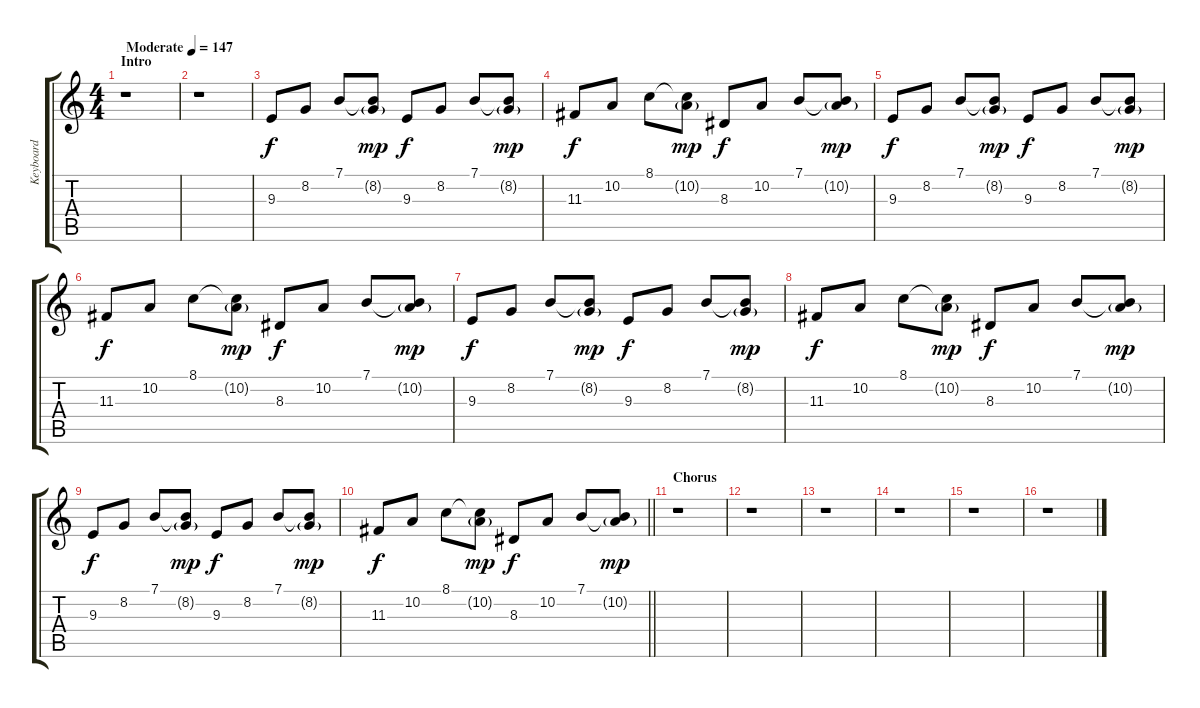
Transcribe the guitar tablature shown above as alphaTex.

\track ("Keyboard " "Keyboard ") {instrument pad1newage}
\staff {score tabs}
\tuning (E4 B3 G3 D3 A2 E2) {hide}
\ts (4 4)
\section ("" "Intro")
\tempo (147 "Moderate")
\clef g2
\ks c
r.1{dy f instrument pad1newage} |
r.1 |
9.3.8 8.2.8 7.1.8 (7.1{t} 8.2{g}).8{dy mp} 9.3.8{dy f} 8.2.8 7.1.8 (7.1{t} 8.2{g}).8{dy mp} |
11.3.8{dy f} 10.2.8 8.1.8 (8.1{t} 10.2{g}).8{dy mp} 8.3.8{dy f} 10.2.8 7.1.8 (7.1{t} 10.2{g}).8{dy mp} |
9.3.8{dy f} 8.2.8 7.1.8 (7.1{t} 8.2{g}).8{dy mp} 9.3.8{dy f} 8.2.8 7.1.8 (7.1{t} 8.2{g}).8{dy mp} |
11.3.8{dy f} 10.2.8 8.1.8 (8.1{t} 10.2{g}).8{dy mp} 8.3.8{dy f} 10.2.8 7.1.8 (7.1{t} 10.2{g}).8{dy mp} |
9.3.8{dy f} 8.2.8 7.1.8 (7.1{t} 8.2{g}).8{dy mp} 9.3.8{dy f} 8.2.8 7.1.8 (7.1{t} 8.2{g}).8{dy mp} |
11.3.8{dy f} 10.2.8 8.1.8 (8.1{t} 10.2{g}).8{dy mp} 8.3.8{dy f} 10.2.8 7.1.8 (7.1{t} 10.2{g}).8{dy mp} |
9.3.8{dy f} 8.2.8 7.1.8 (7.1{t} 8.2{g}).8{dy mp} 9.3.8{dy f} 8.2.8 7.1.8 (7.1{t} 8.2{g}).8{dy mp} |
\barLineRight lightlight
11.3.8{dy f} 10.2.8 8.1.8 (8.1{t} 10.2{g}).8{dy mp} 8.3.8{dy f} 10.2.8 7.1.8 (7.1{t} 10.2{g}).8{dy mp} |
\section ("" "Chorus")
r.1 |
r.1 |
r.1 |
r.1 |
r.1 |
r.1
